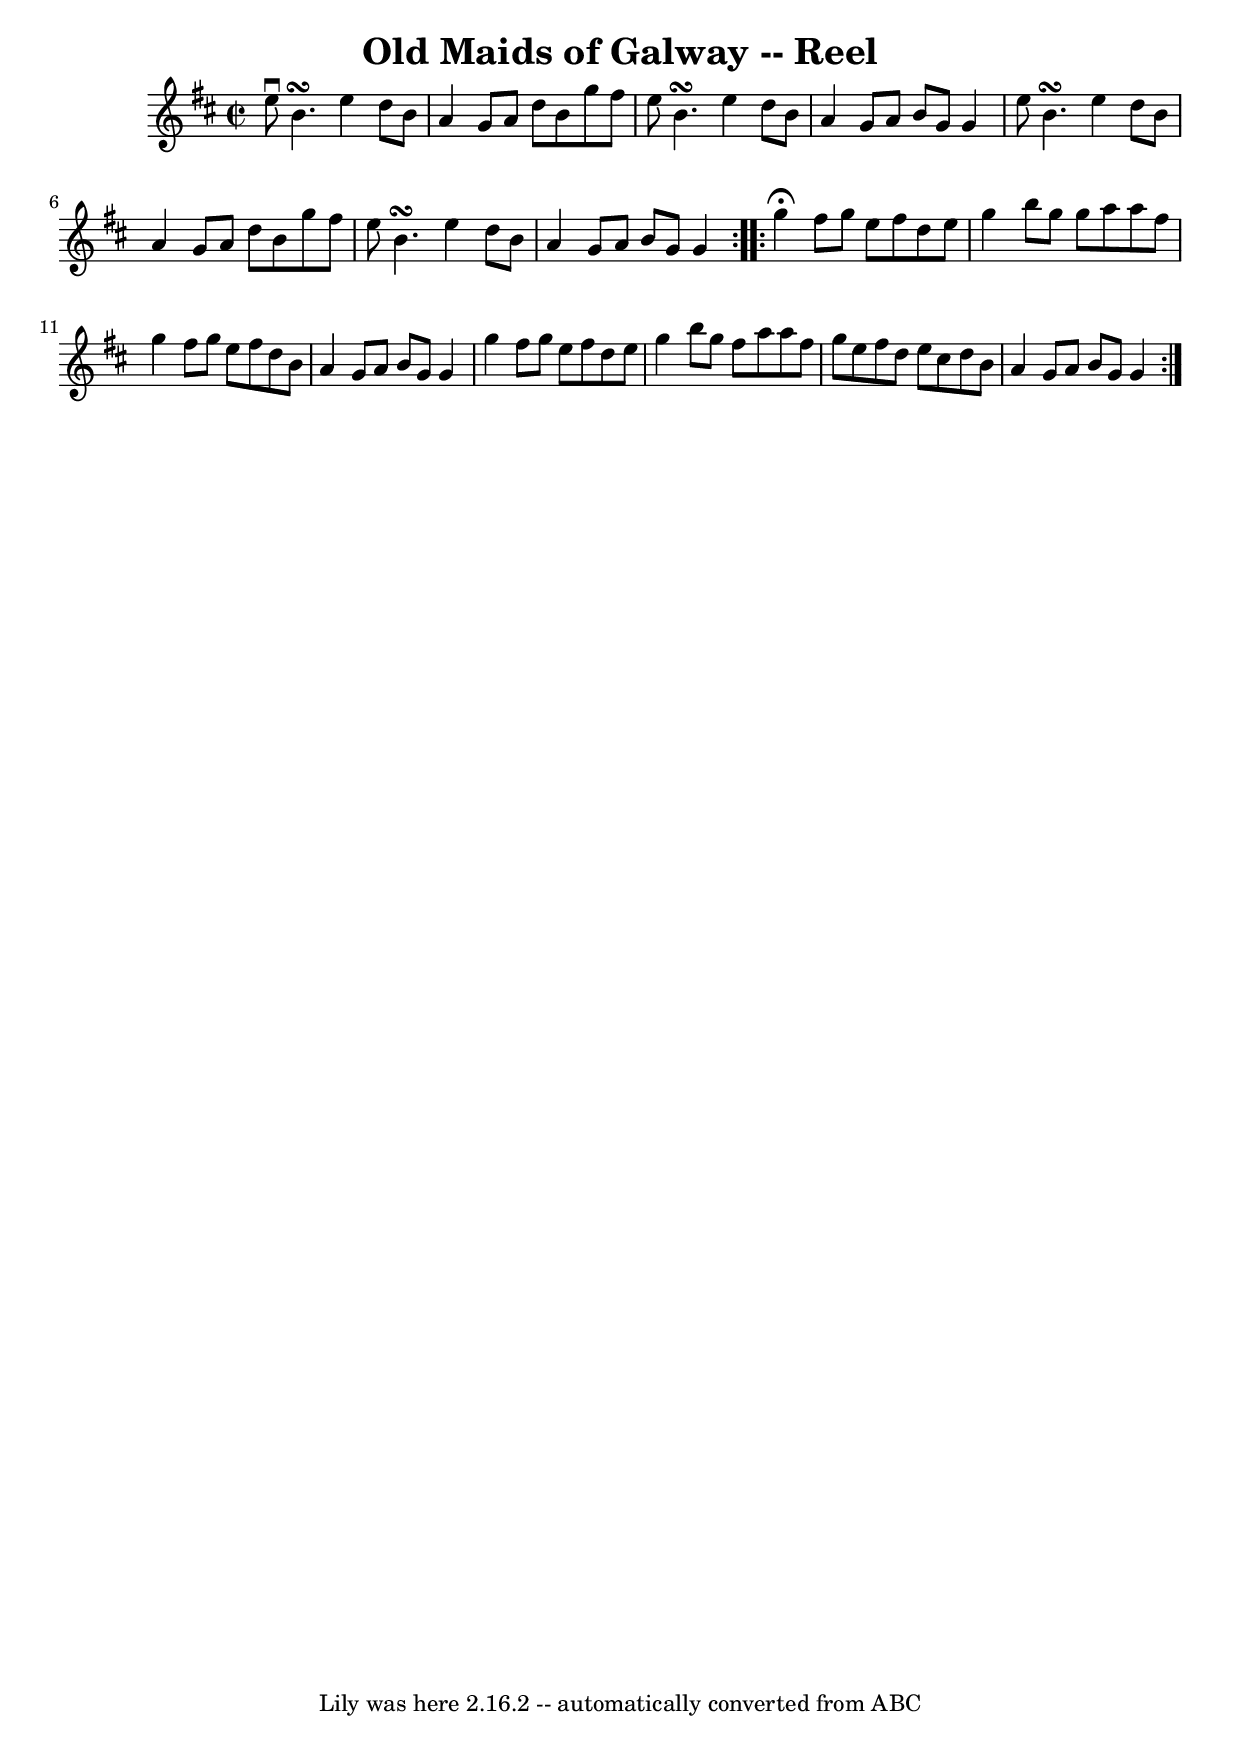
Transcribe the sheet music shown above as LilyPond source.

\version "2.16.2"
\include "Mammoth.ily"
\header {
  %% book = "Ryan's Mammoth Collection"
 crossRefNumber = "1"
 footnotes = ""
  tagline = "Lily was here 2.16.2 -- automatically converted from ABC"
  title = "Old Maids of Galway -- Reel"

}
voicedefault =  {



  \repeat volta 2 {

    \override Staff.TimeSignature #'style = #'C
    \time 2/2 
    \key e \dorian e''8^\downbow b'4.\turn e''4 d''8 b'8    |
 a'4 g'8 a'8 d''8 b'8 g''8 fis''8  |
 e''8 b'4.\turn e''4 d''8 b'8   |
 a'4 g'8 a'8 b'8 g'8 g'4   |
 e''8 b'4.\turn e''4 d''8 b'8  |
 a'4 g'8 a'8 d''8 b'8 g''8 fis''8   |
 e''8 b'4.\turn e''4 d''8 b'8   |
 a'4 g'8 a'8 b'8 g'8 g'4    

  } 
  \repeat volta 2 {
 g''4^\fermata fis''8 g''8 e''8 fis''8 d''8 e''8   |
 g''4 b''8 g''8 g''8 a''8 a''8 fis''8  |
 g''4 fis''8 g''8 e''8 fis''8 d''8 b'8  |
 a'4 g'8 a'8 b'8 g'8 g'4   |
 g''4 fis''8 g''8 e''8 fis''8 d''8 e''8   |
 g''4 b''8 g''8 fis''8 a''8 a''8 fis''8   |
 g''8 e''8 fis''8 d''8 e''8 cis''8 d''8 b'8   |
 a'4 g'8 a'8 b'8 g'8 g'4  
  }   

}

\score{
  <<

    \context Staff="default"
    {
      \voicedefault 
      
    }

  >>
  \layout {
    
  }
  \midi {
  }

}
